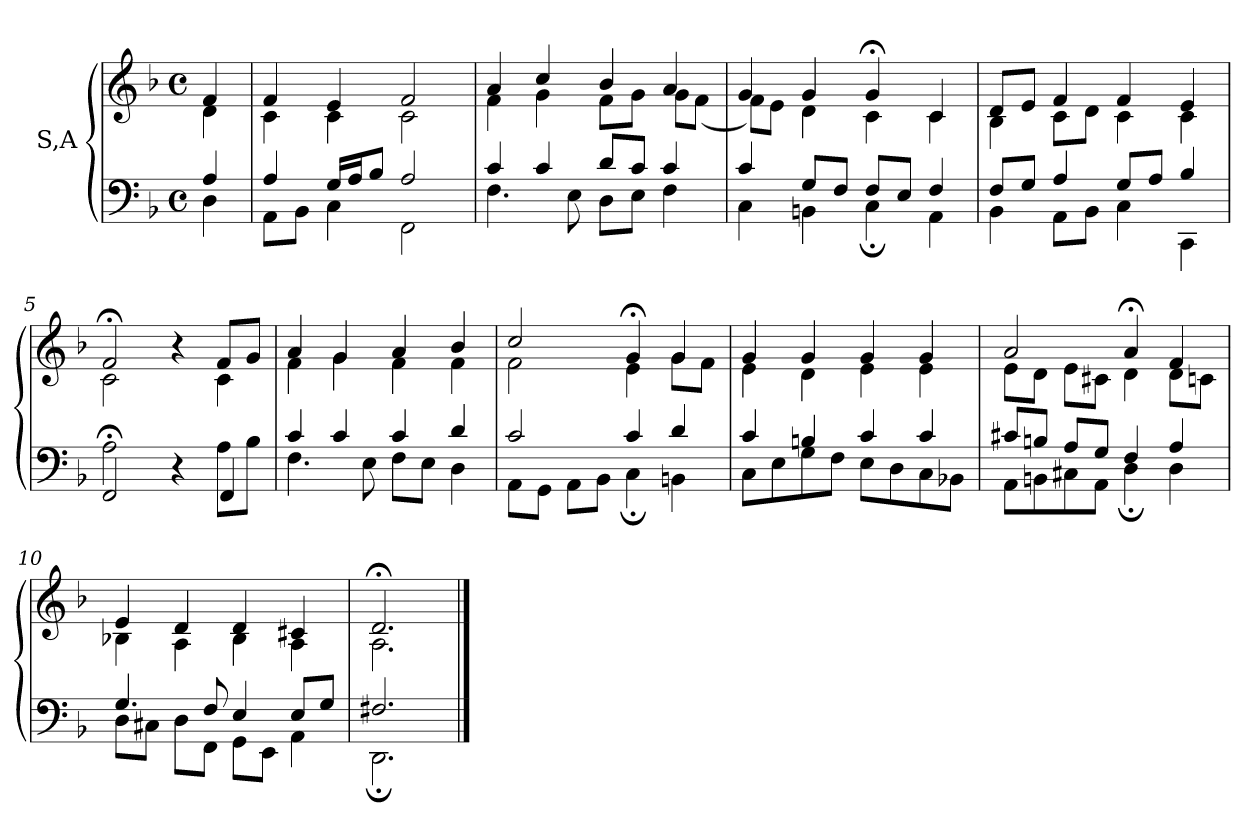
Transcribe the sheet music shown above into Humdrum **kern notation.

**kern	**kern
*part1	*part1
*staff2	*staff1
*I"S,A	*
!!LO:LB:g=z
*clefF4	*clefG2
*k[b-]	*k[b-]
*M4/4	*M4/4
*met(c)	*met(c)
=	=
*^	*^
4A	4D	4f	4d
=1	=1	=1	=1
4A	8AAL	4f	4c
.	8BB-J	.	.
16GLL	4C	4e	4c
16AJ	.	.	.
8B-J	.	.	.
2A	2FF	2f	2c
=2	=2	=2	=2
4c	4.F	4a	4f
4c	.	4cc	4g
.	8E	.	.
8dL	8DL	4b-	8fL
8cJ	8EJ	.	8gJ
4c	4F	4a	8gL
.	.	.	(<8fJ
=3	=3	=3	=3
4c	4C	4g	8fL)
.	.	.	8eJ
8GL	4BBn	4g	4d
8FJ	.	.	.
8FL	4C;	4g;<	4c
8EJ	.	.	.
4F	4AA	4c	4c
=4	=4	=4	=4
8FL	4BB-	8dL	4B-
8GJ	.	8eJ	.
4A	8AAL	4f	8cL
.	8BB-J	.	8dJ
8GL	4C	4f	4c
8AJ	.	.	.
4B-	4CC	4e	4c
!!LO:LB:g=z
=5	=5	=5	=5
*	*^	*	*^
2ryy	2A	2FF;	2f;<	2c	2ryy
4ryy	4r	4ryy	4r	4ryy	4ryy
4ryy	8AL	4FF	8fL	4c	4ryy
.	8B-J	.	8gJ	.	.
*	*v	*v	*	*	*
*	*	*	*v	*v
=6	=6	=6	=6
4c	4.F	4a	4f
4c	.	4g	4g
.	8E	.	.
4c	8FL	4a	4f
.	8EJ	.	.
4d	4D	4b-	4f
=7	=7	=7	=7
2c	8AAL	2cc	2f
.	8GGJ	.	.
.	8AAL	.	.
.	8BB-J	.	.
4c	4C;	4g;<	4e
4d	4BBn	4g	8gL
.	.	.	8fJ
=8	=8	=8	=8
4c	8CL	4g	4e
.	8E	.	.
4Bn	8G	4g	4d
.	8FJ	.	.
4c	8EL	4g	4e
.	8D	.	.
4c	8C	4g	4e
.	8BB-XJ	.	.
!!LO:LB:g=z	!!
=9	=9	=9	=9
8c#XL	8AAL	2a	8eL
8BnJ	8BBn	.	8dJ
8AL	8C#X	.	8eL
8GJ	8AAJ	.	8c#XJ
4F	4D;	4a;<	4d
4A	4D	4f	8dL
.	.	.	8cnJ
=10	=10	=10	=10
4.G	8DL	4e	4B-X
.	8C#XJ	.	.
.	8DL	4d	4A
8F	8FFJ	.	.
4E	8GGL	4d	4B-
.	8EEJ	.	.
8EL	4AA	4c#X	4A
8GJ	.	.	.
=11	=11	=11	=11
2.F#X	2.DD;	2.d;<	2.A
*v	*v	*	*
*	*v	*v
==	==
*-	*-
